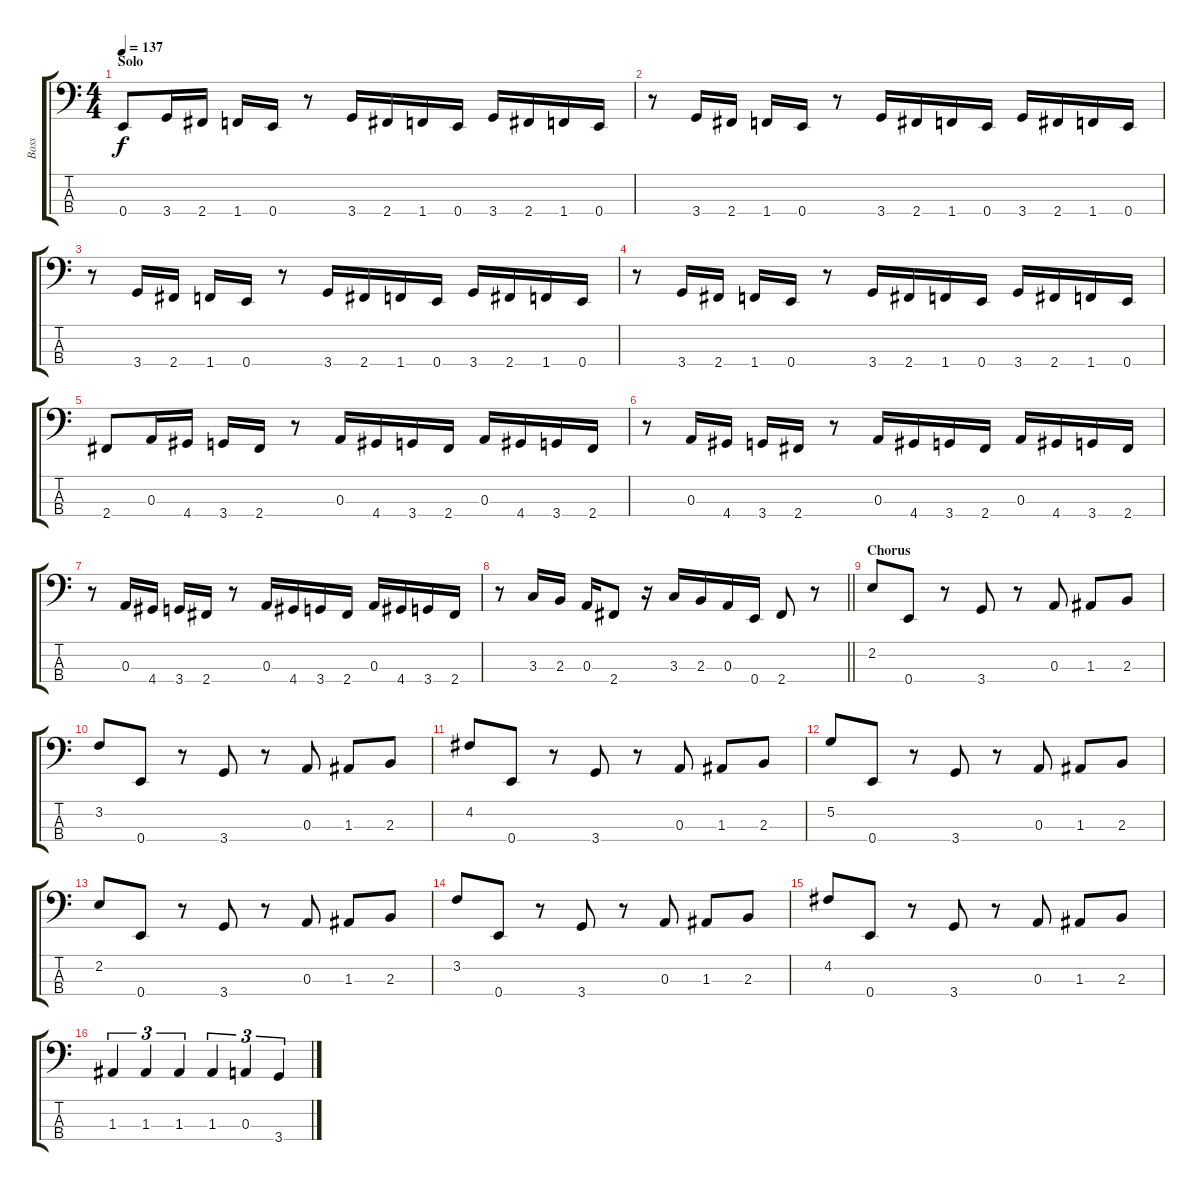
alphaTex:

\track ("Bass" "Bass") {instrument electricbassfinger}
\staff {score tabs}
\tuning (G2 D2 A1 E1) {hide}
\ts (4 4)
\section ("" "Solo")
\tempo 137
\clef f4
\ks c
0.4.8{dy f} 3.4.16 2.4.16 1.4.16 0.4.16 r.8 3.4.16 2.4.16 1.4.16 0.4.16 3.4.16 2.4.16 1.4.16 0.4.16 |
r.8 3.4.16 2.4.16 1.4.16 0.4.16 r.8 3.4.16 2.4.16 1.4.16 0.4.16 3.4.16 2.4.16 1.4.16 0.4.16 |
r.8 3.4.16 2.4.16 1.4.16 0.4.16 r.8 3.4.16 2.4.16 1.4.16 0.4.16 3.4.16 2.4.16 1.4.16 0.4.16 |
r.8 3.4.16 2.4.16 1.4.16 0.4.16 r.8 3.4.16 2.4.16 1.4.16 0.4.16 3.4.16 2.4.16 1.4.16 0.4.16 |
2.4.8 0.3.16 4.4.16 3.4.16 2.4.16 r.8 0.3.16 4.4.16 3.4.16 2.4.16 0.3.16 4.4.16 3.4.16 2.4.16 |
r.8 0.3.16 4.4.16 3.4.16 2.4.16 r.8 0.3.16 4.4.16 3.4.16 2.4.16 0.3.16 4.4.16 3.4.16 2.4.16 |
r.8 0.3.16 4.4.16 3.4.16 2.4.16 r.8 0.3.16 4.4.16 3.4.16 2.4.16 0.3.16 4.4.16 3.4.16 2.4.16 |
\barLineRight lightlight
r.8 3.3.16 2.3.16 0.3.16 2.4.8 r.16 3.3.16 2.3.16 0.3.16 0.4.16 2.4.8 r.8 |
\section ("" "Chorus")
2.2.8 0.4.8 r.8 3.4.8 r.8 0.3.8 1.3.8 2.3.8 |
3.2.8 0.4.8 r.8 3.4.8 r.8 0.3.8 1.3.8 2.3.8 |
4.2.8 0.4.8 r.8 3.4.8 r.8 0.3.8 1.3.8 2.3.8 |
5.2.8 0.4.8 r.8 3.4.8 r.8 0.3.8 1.3.8 2.3.8 |
2.2.8 0.4.8 r.8 3.4.8 r.8 0.3.8 1.3.8 2.3.8 |
3.2.8 0.4.8 r.8 3.4.8 r.8 0.3.8 1.3.8 2.3.8 |
4.2.8 0.4.8 r.8 3.4.8 r.8 0.3.8 1.3.8 2.3.8 |
1.3.4{tu (3 2)} 1.3.4{tu (3 2)} 1.3.4{tu (3 2)} 1.3.4{tu (3 2)} 0.3.4{tu (3 2)} 3.4.4{tu (3 2)}
